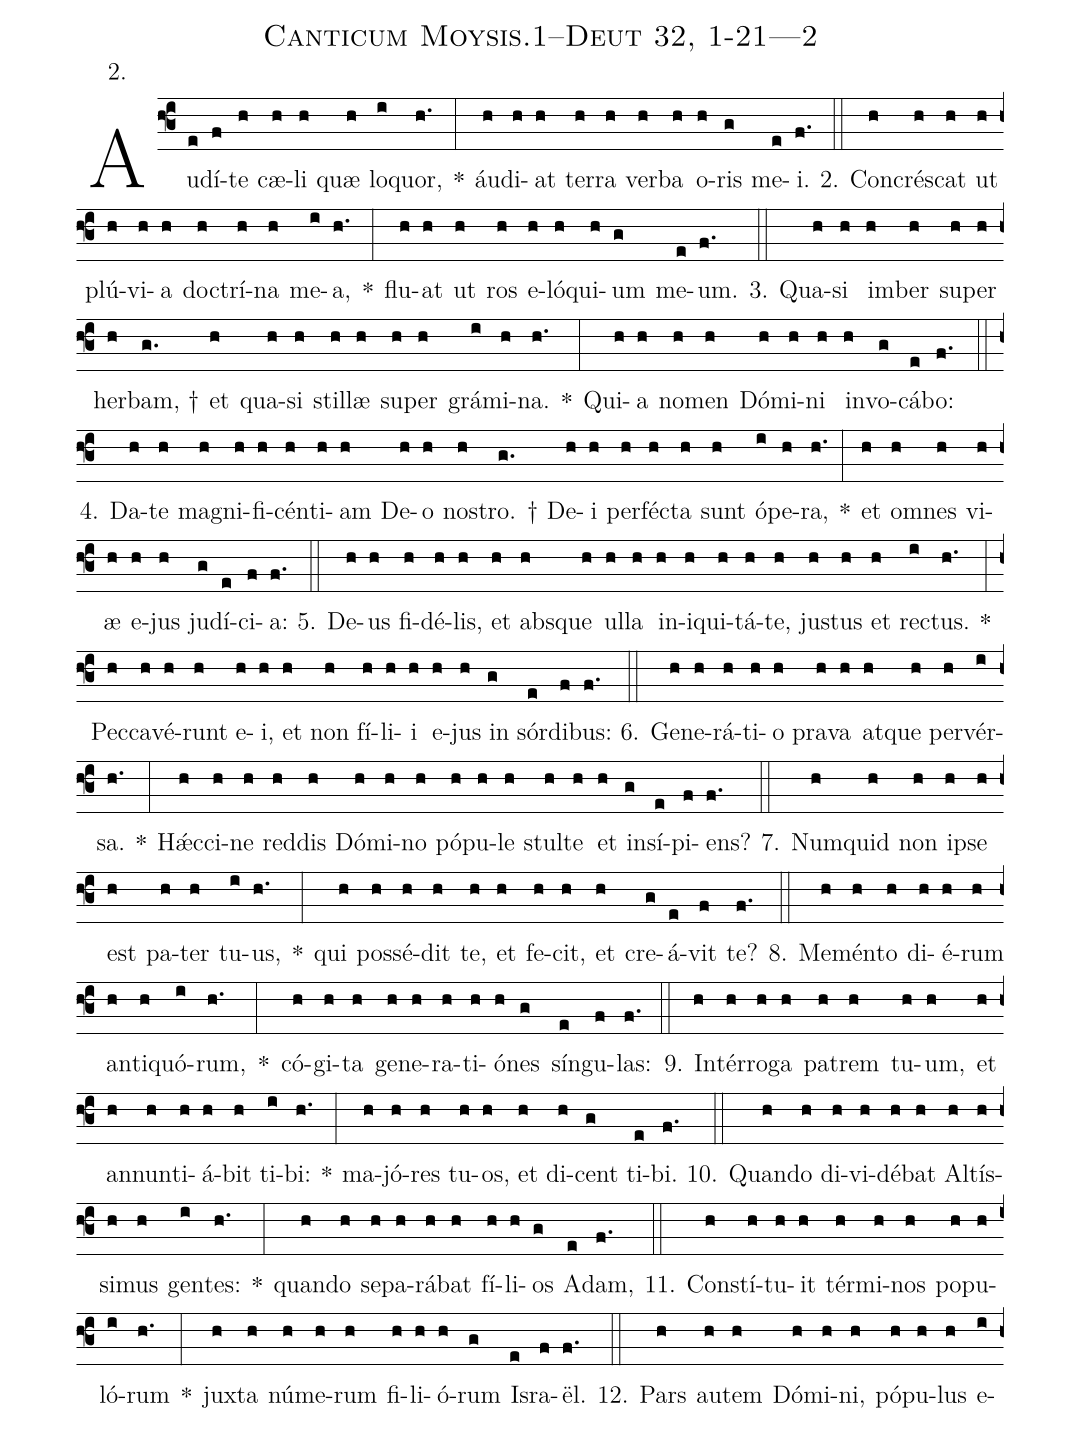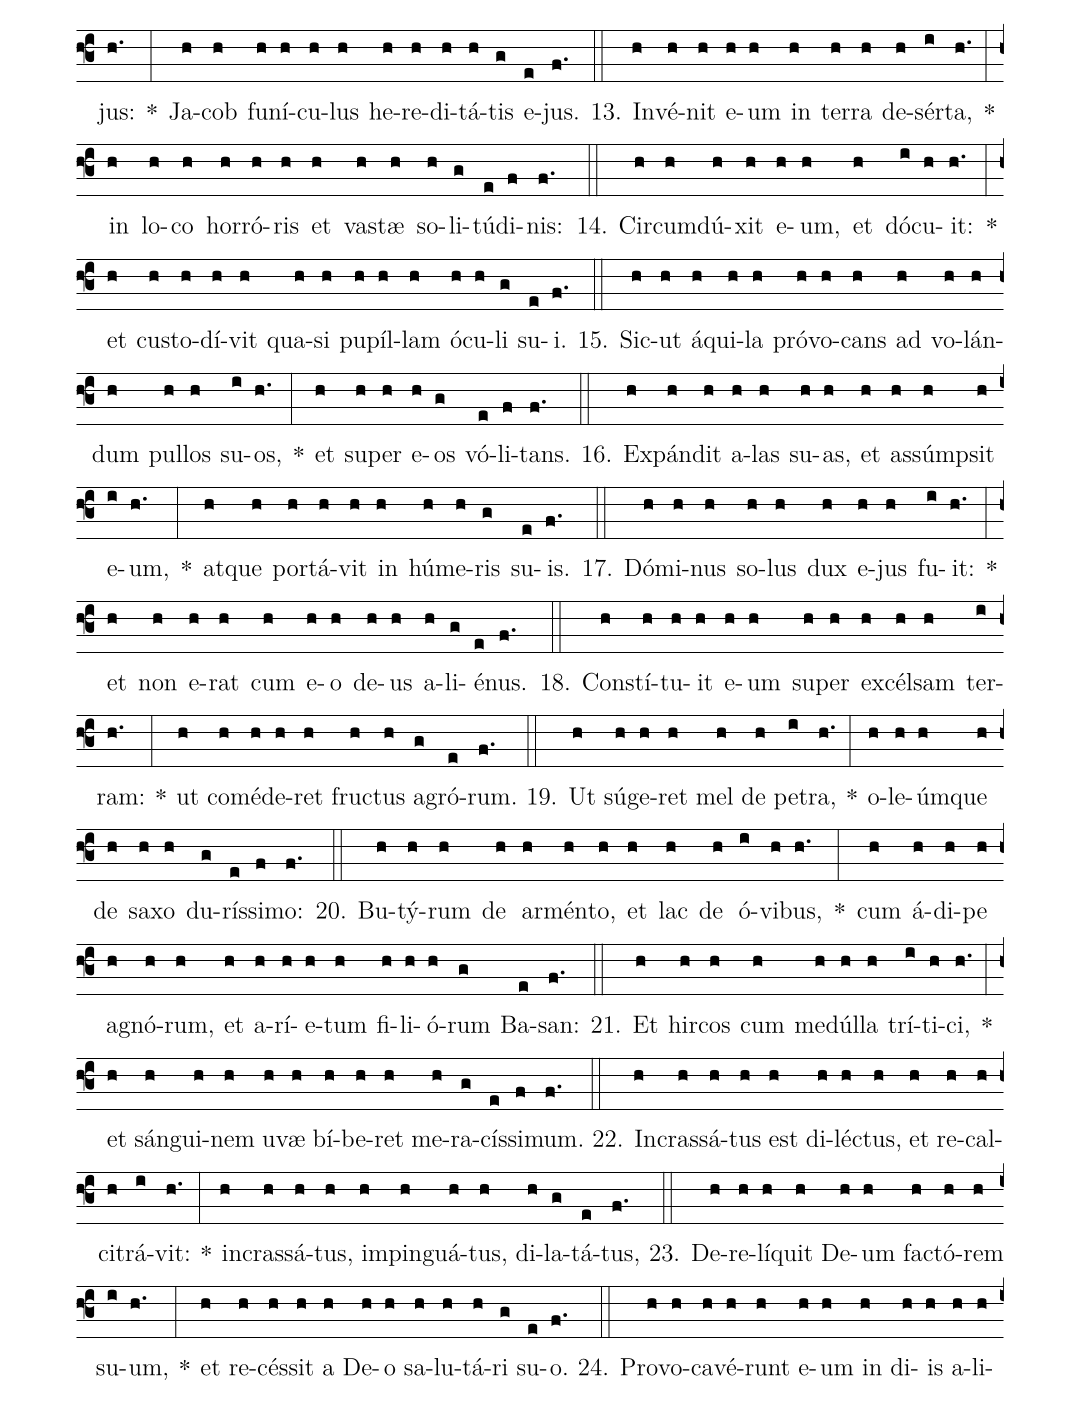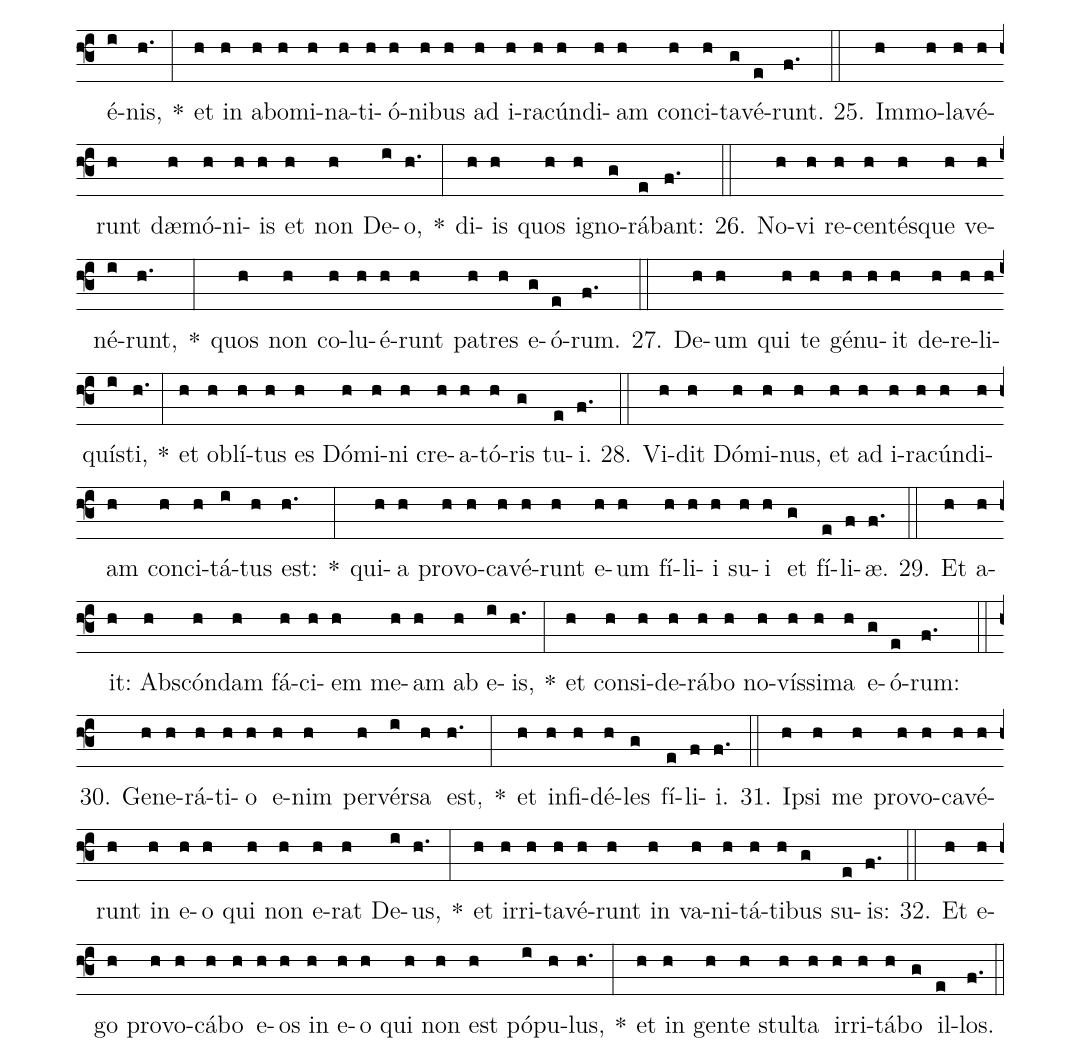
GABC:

name: Canticum Moysis.1--Deut 32, 1-21---2;
annotation: 2.;
%%
(f3)Au(e)dí(f)te(h) cæ(h)li(h) quæ(h) lo(i)quor,(h.) *(:) áu(h)di(h)at(h) ter(h)ra(h) ver(h)ba(h) o(h)ris(g) me(e)i.(f.) (::)
2. Con(h)crés(h)cat(h) ut(h) plú(h)vi(h)a(h) doc(h)trí(h)na(h) me(i)a,(h.) *(:) flu(h)at(h) ut(h) ros(h) e(h)ló(h)qui(h)um(g) me(e)um.(f.) (::)
3. Qua(h)si(h) im(h)ber(h) su(h)per(h) her(h)bam, †(g.) et(h) qua(h)si(h) stil(h)læ(h) su(h)per(h) grá(i)mi(h)na.(h.) *(:) Qui(h)a(h) no(h)men(h) Dó(h)mi(h)ni(h) in(h)vo(g)cá(e)bo:(f.) (::)
4. Da(h)te(h) ma(h)gni(h)fi(h)cén(h)ti(h)am(h) De(h)o(h) nos(h)tro. †(g.) De(h)i(h) per(h)féc(h)ta(h) sunt(h) ó(i)pe(h)ra,(h.) *(:) et(h) om(h)nes(h) vi(h)æ(h) e(h)jus(h) ju(g)dí(e)ci(f)a:(f.) (::)
5. De(h)us(h) fi(h)dé(h)lis,(h) et(h) abs(h)que(h) ul(h)la(h) in(h)i(h)qui(h)tá(h)te,(h) jus(h)tus(h) et(h) rec(i)tus.(h.) *(:) Pec(h)ca(h)vé(h)runt(h) e(h)i,(h) et(h) non(h) fí(h)li(h)i(h) e(h)jus(h) in(g) sór(e)di(f)bus:(f.) (::)
6. Ge(h)ne(h)rá(h)ti(h)o(h) pra(h)va(h) at(h)que(h) per(h)vér(i)sa.(h.) *(:) Hǽc(h)ci(h)ne(h) red(h)dis(h) Dó(h)mi(h)no(h) pó(h)pu(h)le(h) stul(h)te(h) et(h) in(g)sí(e)pi(f)ens?(f.) (::)
7. Num(h)quid(h) non(h) ip(h)se(h) est(h) pa(h)ter(h) tu(i)us,(h.) *(:) qui(h) pos(h)sé(h)dit(h) te,(h) et(h) fe(h)cit,(h) et(h) cre(g)á(e)vit(f) te?(f.) (::)
8. Me(h)mén(h)to(h) di(h)é(h)rum(h) an(h)ti(h)quó(i)rum,(h.) *(:) có(h)gi(h)ta(h) ge(h)ne(h)ra(h)ti(h)ó(h)nes(g) sín(e)gu(f)las:(f.) (::)
9. In(h)tér(h)ro(h)ga(h) pa(h)trem(h) tu(h)um,(h) et(h) an(h)nun(h)ti(h)á(h)bit(h) ti(i)bi:(h.) *(:) ma(h)jó(h)res(h) tu(h)os,(h) et(h) di(h)cent(g) ti(e)bi.(f.) (::)
10. Quan(h)do(h) di(h)vi(h)dé(h)bat(h) Al(h)tís(h)si(h)mus(h) gen(i)tes:(h.) *(:) quan(h)do(h) se(h)pa(h)rá(h)bat(h) fí(h)li(h)os(g) A(e)dam,(f.) (::)
11. Con(h)stí(h)tu(h)it(h) tér(h)mi(h)nos(h) po(h)pu(h)ló(i)rum(h.) *(:) jux(h)ta(h) nú(h)me(h)rum(h) fi(h)li(h)ó(h)rum(g) Is(e)ra(f)ël.(f.) (::)
12. Pars(h) au(h)tem(h) Dó(h)mi(h)ni,(h) pó(h)pu(h)lus(h) e(i)jus:(h.) *(:) Ja(h)cob(h) fu(h)ní(h)cu(h)lus(h) he(h)re(h)di(h)tá(h)tis(g) e(e)jus.(f.) (::)
13. In(h)vé(h)nit(h) e(h)um(h) in(h) ter(h)ra(h) de(h)sér(i)ta,(h.) *(:) in(h) lo(h)co(h) hor(h)ró(h)ris(h) et(h) vas(h)tæ(h) so(h)li(g)tú(e)di(f)nis:(f.) (::)
14. Cir(h)cum(h)dú(h)xit(h) e(h)um,(h) et(h) dó(i)cu(h)it:(h.) *(:) et(h) cus(h)to(h)dí(h)vit(h) qua(h)si(h) pu(h)píl(h)lam(h) ó(h)cu(h)li(g) su(e)i.(f.) (::)
15. Sic(h)ut(h) á(h)qui(h)la(h) pró(h)vo(h)cans(h) ad(h) vo(h)lán(h)dum(h) pul(h)los(h) su(i)os,(h.) *(:) et(h) su(h)per(h) e(h)os(g) vó(e)li(f)tans.(f.) (::)
16. Ex(h)pán(h)dit(h) a(h)las(h) su(h)as,(h) et(h) as(h)súmp(h)sit(h) e(i)um,(h.) *(:) at(h)que(h) por(h)tá(h)vit(h) in(h) hú(h)me(h)ris(g) su(e)is.(f.) (::)
17. Dó(h)mi(h)nus(h) so(h)lus(h) dux(h) e(h)jus(h) fu(i)it:(h.) *(:) et(h) non(h) e(h)rat(h) cum(h) e(h)o(h) de(h)us(h) a(h)li(g)é(e)nus.(f.) (::)
18. Con(h)stí(h)tu(h)it(h) e(h)um(h) su(h)per(h) ex(h)cél(h)sam(h) ter(i)ram:(h.) *(:) ut(h) com(h)é(h)de(h)ret(h) fruc(h)tus(h) a(g)gró(e)rum.(f.) (::)
19. Ut(h) sú(h)ge(h)ret(h) mel(h) de(h) pe(i)tra,(h.) *(:) o(h)le(h)úm(h)que(h) de(h) sa(h)xo(h) du(g)rís(e)si(f)mo:(f.) (::)
20. Bu(h)tý(h)rum(h) de(h) ar(h)mén(h)to,(h) et(h) lac(h) de(h) ó(i)vi(h)bus,(h.) *(:) cum(h) á(h)di(h)pe(h) a(h)gnó(h)rum,(h) et(h) a(h)rí(h)e(h)tum(h) fi(h)li(h)ó(h)rum(g) Ba(e)san:(f.) (::)
21. Et(h) hir(h)cos(h) cum(h) me(h)dúl(h)la(h) trí(i)ti(h)ci,(h.) *(:) et(h) sán(h)gui(h)nem(h) u(h)væ(h) bí(h)be(h)ret(h) me(h)ra(g)cís(e)si(f)mum.(f.) (::)
22. In(h)cras(h)sá(h)tus(h) est(h) di(h)léc(h)tus,(h) et(h) re(h)cal(h)ci(h)trá(i)vit:(h.) *(:) in(h)cras(h)sá(h)tus,(h) im(h)pin(h)guá(h)tus,(h) di(h)la(g)tá(e)tus,(f.) (::)
23. De(h)re(h)lí(h)quit(h) De(h)um(h) fac(h)tó(h)rem(h) su(i)um,(h.) *(:) et(h) re(h)cés(h)sit(h) a(h) De(h)o(h) sa(h)lu(h)tá(h)ri(g) su(e)o.(f.) (::)
24. Pro(h)vo(h)ca(h)vé(h)runt(h) e(h)um(h) in(h) di(h)is(h) a(h)li(h)é(i)nis,(h.) *(:) et(h) in(h) ab(h)o(h)mi(h)na(h)ti(h)ó(h)ni(h)bus(h) ad(h) i(h)ra(h)cún(h)di(h)am(h) con(h)ci(h)ta(g)vé(e)runt.(f.) (::)
25. Im(h)mo(h)la(h)vé(h)runt(h) dæ(h)mó(h)ni(h)is(h) et(h) non(h) De(i)o,(h.) *(:) di(h)is(h) quos(h) i(h)gno(g)rá(e)bant:(f.) (::)
26. No(h)vi(h) re(h)cen(h)tés(h)que(h) ve(h)né(i)runt,(h.) *(:) quos(h) non(h) co(h)lu(h)é(h)runt(h) pa(h)tres(h) e(g)ó(e)rum.(f.) (::)
27. De(h)um(h) qui(h) te(h) gé(h)nu(h)it(h) de(h)re(h)li(h)quís(i)ti,(h.) *(:) et(h) ob(h)lí(h)tus(h) es(h) Dó(h)mi(h)ni(h) cre(h)a(h)tó(h)ris(g) tu(e)i.(f.) (::)
28. Vi(h)dit(h) Dó(h)mi(h)nus,(h) et(h) ad(h) i(h)ra(h)cún(h)di(h)am(h) con(h)ci(h)tá(i)tus(h) est:(h.) *(:) qui(h)a(h) pro(h)vo(h)ca(h)vé(h)runt(h) e(h)um(h) fí(h)li(h)i(h) su(h)i(h) et(g) fí(e)li(f)æ.(f.) (::)
29. Et(h) a(h)it:(h) Abs(h)cón(h)dam(h) fá(h)ci(h)em(h) me(h)am(h) ab(h) e(i)is,(h.) *(:) et(h) con(h)si(h)de(h)rá(h)bo(h) no(h)vís(h)si(h)ma(h) e(g)ó(e)rum:(f.) (::)
30. Ge(h)ne(h)rá(h)ti(h)o(h) e(h)nim(h) per(h)vér(i)sa(h) est,(h.) *(:) et(h) in(h)fi(h)dé(h)les(g) fí(e)li(f)i.(f.) (::)
31. Ip(h)si(h) me(h) pro(h)vo(h)ca(h)vé(h)runt(h) in(h) e(h)o(h) qui(h) non(h) e(h)rat(h) De(i)us,(h.) *(:) et(h) ir(h)ri(h)ta(h)vé(h)runt(h) in(h) va(h)ni(h)tá(h)ti(h)bus(g) su(e)is:(f.) (::)
32. Et(h) e(h)go(h) pro(h)vo(h)cá(h)bo(h) e(h)os(h) in(h) e(h)o(h) qui(h) non(h) est(h) pó(i)pu(h)lus,(h.) *(:) et(h) in(h) gen(h)te(h) stul(h)ta(h) ir(h)ri(h)tá(h)bo(g) il(e)los.(f.) (::)
